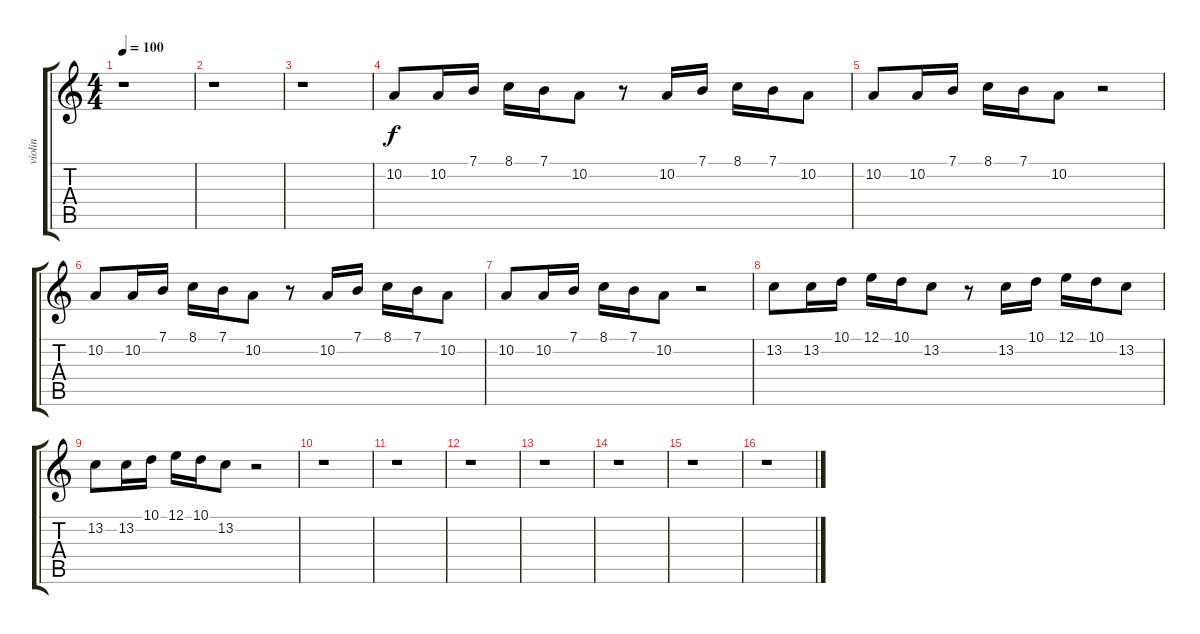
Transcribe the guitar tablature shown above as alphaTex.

\track ("violin" "violin") {instrument violin}
\staff {score tabs}
\tuning (E4 B3 G3 D3 A2 E2) {hide}
\ts (4 4)
\tempo 100
\clef g2
\ks c
r.1{dy f} |
r.1 |
r.1 |
\section ("" "")
10.2.8{volume 5} 10.2.16 7.1.16 8.1.16 7.1.16 10.2.8 r.8 10.2.16 7.1.16 8.1.16 7.1.16 10.2.8 |
10.2.8 10.2.16 7.1.16 8.1.16 7.1.16 10.2.8 r.2 |
10.2.8 10.2.16 7.1.16 8.1.16 7.1.16 10.2.8 r.8 10.2.16 7.1.16 8.1.16 7.1.16 10.2.8 |
10.2.8 10.2.16 7.1.16 8.1.16 7.1.16 10.2.8 r.2 |
13.2.8 13.2.16 10.1.16 12.1.16 10.1.16 13.2.8 r.8 13.2.16 10.1.16 12.1.16 10.1.16 13.2.8 |
13.2.8 13.2.16 10.1.16 12.1.16 10.1.16 13.2.8 r.2 |
r.1 |
r.1 |
r.1 |
r.1 |
\section ("" "")
r.1 |
r.1 |
r.1
